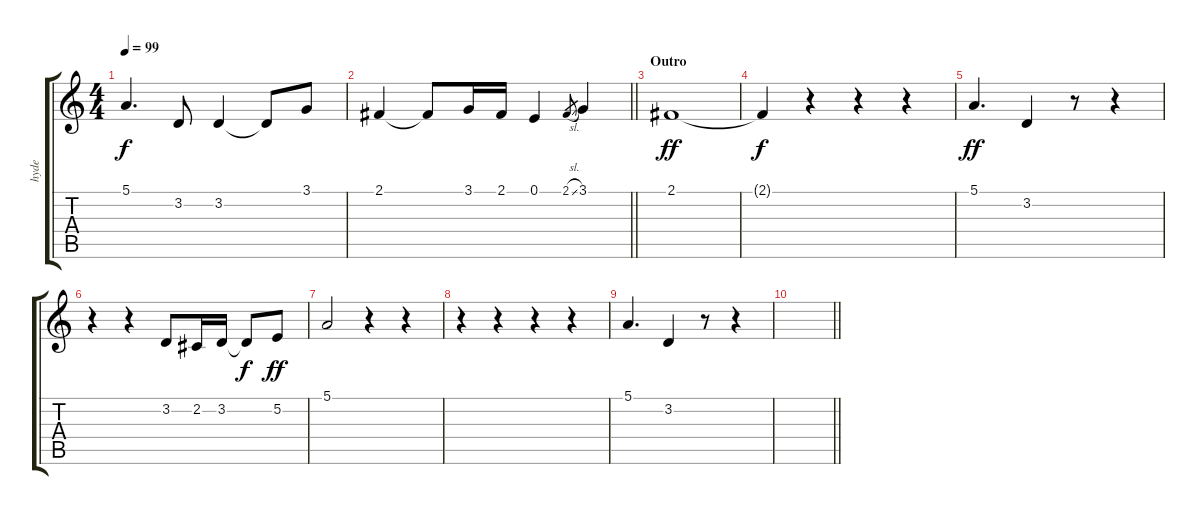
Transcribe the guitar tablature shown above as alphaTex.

\track ("hyde" "hyde") {instrument cello}
\staff {score tabs}
\tuning (E4 B3 G3 D3 A2 E2) {hide}
\ts (4 4)
\tempo 99
\clef g2
\ks c
5.1.4{d dy f} 3.2.8 3.2.4 3.2{t}.8 3.1.8 |
\barLineRight lightlight
2.1.4 2.1{t}.8 3.1.16 2.1.16 0.1.4 2.1{sl}.8{gr} 3.1.4 |
\section ("" "Outro")
2.1.1{dy ff} |
2.1{t}.4{dy f} r.4 r.4 r.4 |
5.1.4{d dy ff} 3.2.4 r.8 r.4 |
r.4 r.4 3.2.8 2.2.16 3.2.16 3.2{t}.8{dy f} 5.2.8{dy ff} |
5.1.2 r.4 r.4 |
r.4 r.4 r.4 r.4 |
5.1.4{d} 3.2.4 r.8 r.4 |
\barLineRight lightlight
